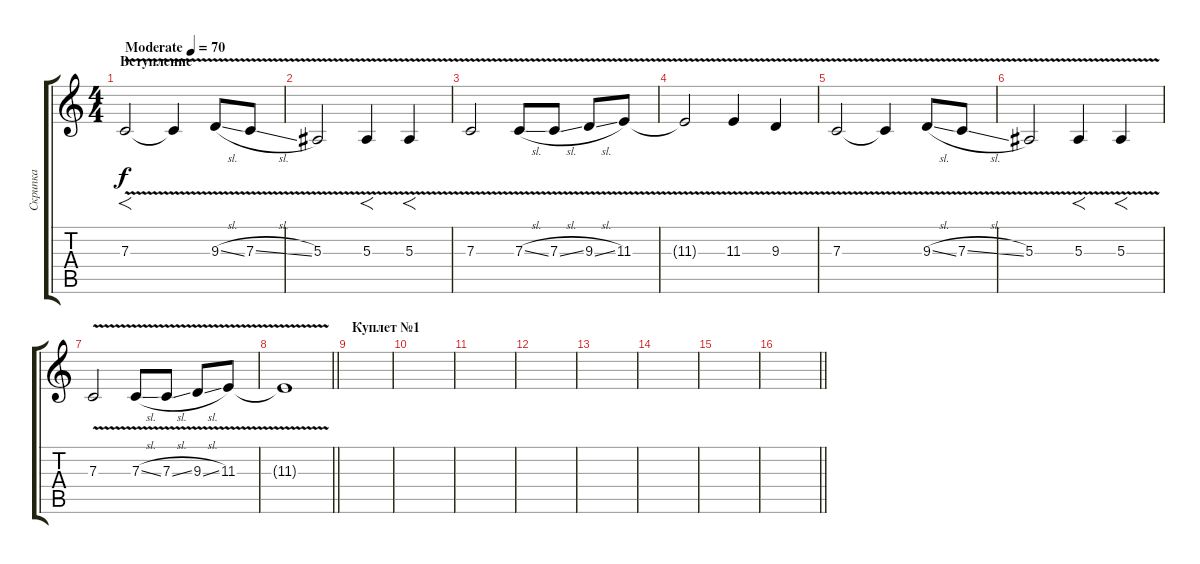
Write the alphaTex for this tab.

\track ("Скрипка" "Скрипка") {instrument violin}
\staff {score tabs}
\tuning (D4 A3 F3 C3 G2 D2) {hide}
\ts (4 4)
\section ("" "Вступление")
\tempo (70 "Moderate")
\clef g2
\ks c
7.3{v}.2{f dy f instrument violin} 7.3{t}.4 9.3{v sl}.8 7.3{v sl}.8 |
5.3{v}.2 5.3{v}.4{f} 5.3{v}.4{f} |
7.3{v}.2 7.3{v sl}.8 7.3{v sl}.8 9.3{v sl}.8 11.3{v}.8 |
11.3{t}.2 11.3{v}.4 9.3{v}.4 |
7.3{v}.2 7.3{t}.4 9.3{v sl}.8 7.3{v sl}.8 |
5.3{v}.2 5.3{v}.4{f} 5.3{v}.4{f} |
7.3{v}.2 7.3{v sl}.8 7.3{v sl}.8 9.3{v sl}.8 11.3{v}.8 |
\barLineRight lightlight
11.3{t}.1 |
\section ("" "Куплет №1")
|
|
|
|
|
|
|
\barLineRight lightlight
